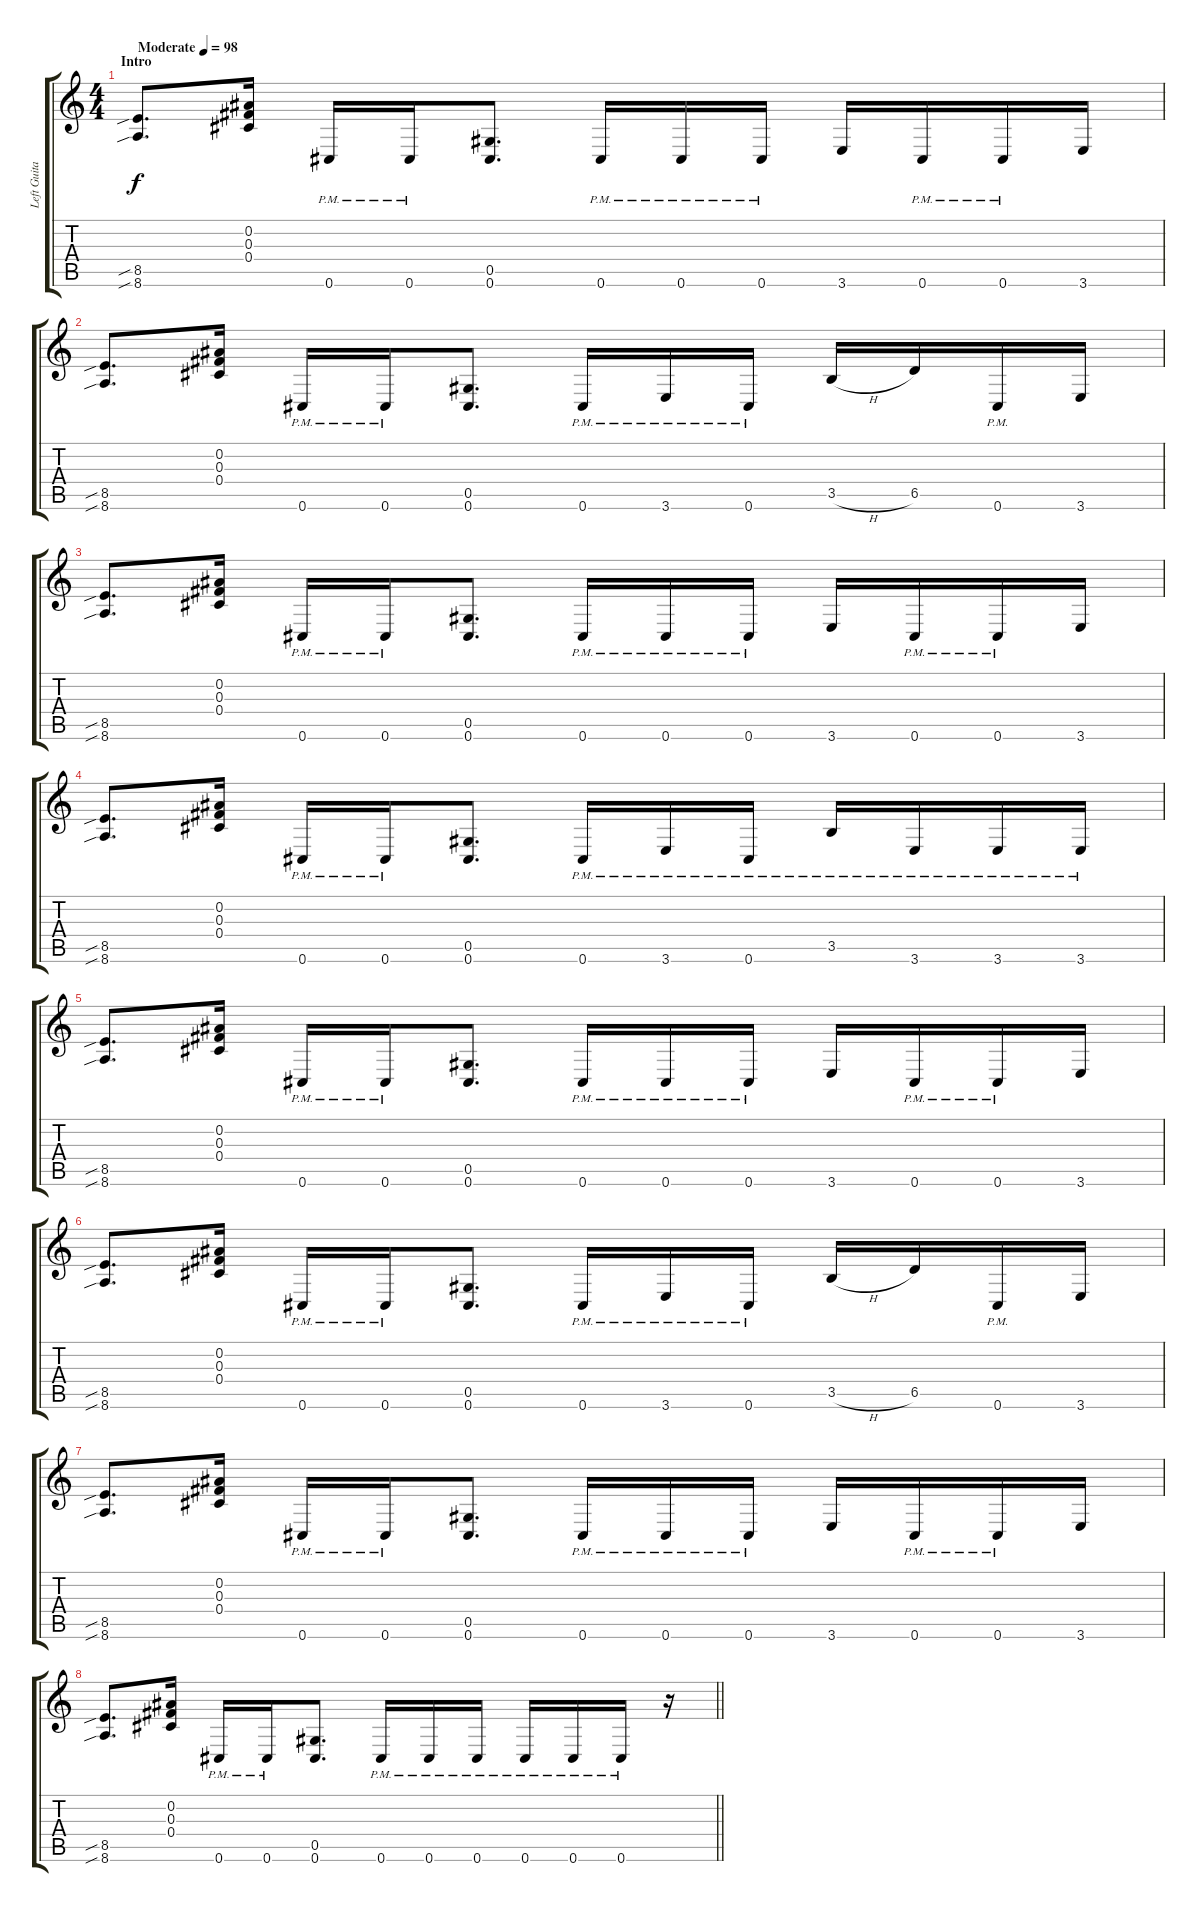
\track ("Left Guitar" "Left Guita") {instrument distortionguitar}
\staff {score tabs}
\tuning (Eb4 Bb3 Gb3 Db3 Ab2 Db2) {hide}
\ts (4 4)
\section ("" "Intro")
\tempo (98 "Moderate")
\clef g2
\ks c
(8.5{sib} 8.6{sib}).8{d dy f instrument distortionguitar} (0.2 0.3 0.4).16 0.6{pm}.16 0.6{pm}.16 (0.5 0.6).8{d} 0.6{pm}.16 0.6{pm}.16 0.6{pm}.16 3.6.16 0.6{pm}.16 0.6{pm}.16 3.6.16 |
(8.5{sib} 8.6{sib}).8{d} (0.2 0.3 0.4).16 0.6{pm}.16 0.6{pm}.16 (0.5 0.6).8{d} 0.6{pm}.16 3.6{pm}.16 0.6{pm}.16 3.5{h}.16 6.5.16 0.6{pm}.16 3.6.16 |
(8.5{sib} 8.6{sib}).8{d} (0.2 0.3 0.4).16 0.6{pm}.16 0.6{pm}.16 (0.5 0.6).8{d} 0.6{pm}.16 0.6{pm}.16 0.6{pm}.16 3.6.16 0.6{pm}.16 0.6{pm}.16 3.6.16 |
(8.5{sib} 8.6{sib}).8{d} (0.2 0.3 0.4).16 0.6{pm}.16 0.6{pm}.16 (0.5 0.6).8{d} 0.6{pm}.16 3.6{pm}.16 0.6{pm}.16 3.5{pm}.16 3.6{pm}.16 3.6{pm}.16 3.6{pm}.16 |
(8.5{sib} 8.6{sib}).8{d} (0.2 0.3 0.4).16 0.6{pm}.16 0.6{pm}.16 (0.5 0.6).8{d} 0.6{pm}.16 0.6{pm}.16 0.6{pm}.16 3.6.16 0.6{pm}.16 0.6{pm}.16 3.6.16 |
(8.5{sib} 8.6{sib}).8{d} (0.2 0.3 0.4).16 0.6{pm}.16 0.6{pm}.16 (0.5 0.6).8{d} 0.6{pm}.16 3.6{pm}.16 0.6{pm}.16 3.5{h}.16 6.5.16 0.6{pm}.16 3.6.16 |
(8.5{sib} 8.6{sib}).8{d} (0.2 0.3 0.4).16 0.6{pm}.16 0.6{pm}.16 (0.5 0.6).8{d} 0.6{pm}.16 0.6{pm}.16 0.6{pm}.16 3.6.16 0.6{pm}.16 0.6{pm}.16 3.6.16 |
\barLineRight lightlight
(8.5{sib} 8.6{sib}).8{d} (0.2 0.3 0.4).16 0.6{pm}.16 0.6{pm}.16 (0.5 0.6).8{d} 0.6{pm}.16 0.6{pm}.16 0.6{pm}.16 0.6{pm}.16 0.6{pm}.16 0.6{pm}.16 r.16
